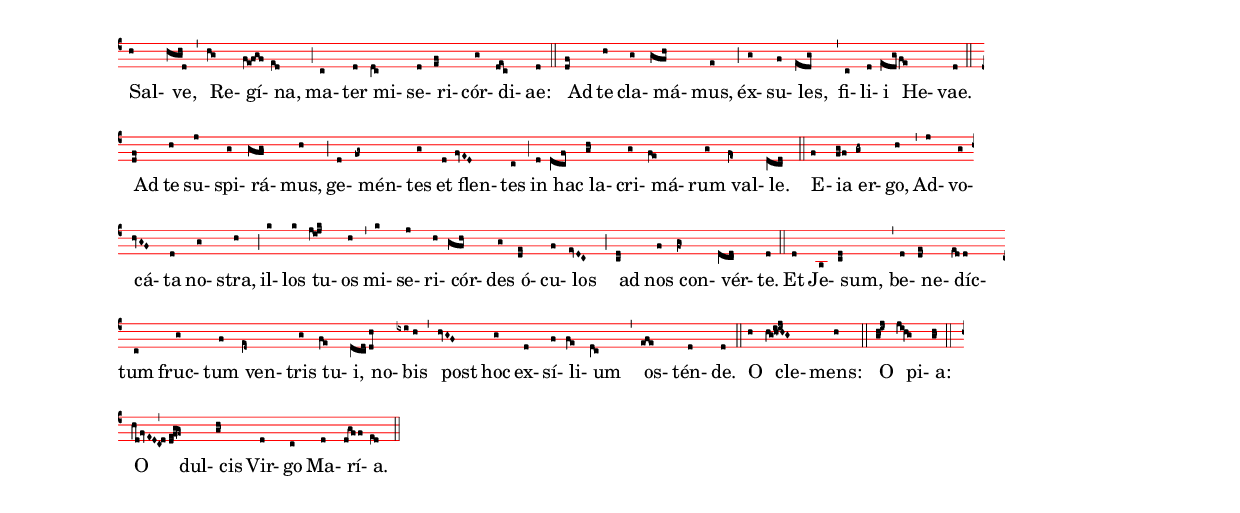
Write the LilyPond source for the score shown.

\version "2.12.0"

#(set-global-staff-size 15)
\paper{
  ragged-right=##t
  line-width=17\cm
  indent=0\cm
}

\layout {
  \context { \Score
    \override PaperColumn #'keep-inside-line = ##t
    \override NonMusicalPaperColumn #'keep-inside-line = ##t
  }
}

\include "gregorian.ly" 

\score {
  <<
    \new VaticanaVoice = "cantus" {
      \clef "vaticana-do3"
      % Verse 1 — Salve, Regína
      a\melisma \[ a \flexa g \pes a\melismaEnd \] d
      \divisioMinima
      \[ a\melisma \flexa g\melismaEnd \]
      \[ f\melisma \flexa e f \pes g \flexa f\melismaEnd \]
      \[ e\melisma \flexa d\melismaEnd \]
      \divisioMaior
      c d \[d\melisma \flexa c\melismaEnd \] d
      \[ e\melisma \pes f\melismaEnd\] g
      \[d\melisma \pes e \flexa c\melismaEnd \] d
      \finalis
      % Verse 2 — Vita, dulcédo
      % a\melisma \[ a \flexa g \pes a\melismaEnd \] d
      % \divisioMinima
      % \[ a\melisma \flexa g\melismaEnd \]
      % \[ f\melisma \flexa e f \pes g \flexa f\melismaEnd \]
      % \[ e\melisma \flexa d\melismaEnd \]
      % \divisioMaior
      % c d \[e\melisma \pes f\melismaEnd \] g
      % \[d\melisma \pes e \flexa c\melismaEnd \] d
      % \finalis
      % Verse 3 — Ad te clamámus
      \[ d\melisma \pes f\melismaEnd\] a g
      \[ g\melisma \flexa f \pes a\melismaEnd\] e
      \divisioMaior
      g f \[ e\melisma \flexa d \pes g\melismaEnd \]
      \divisioMinima
      c d \[ e\melisma \flexa d \pes g\melismaEnd \]
      \[ f\melisma \flexa e\melismaEnd \] d
      \finalis
      % Verse 4 — Ad te suspirámus
      \[ d\melisma \pes f\melismaEnd \] a c' g
      \[ g\melisma \flexa f \pes g\melismaEnd \] a
      \divisioMaior
      d \[ f\melisma \pes \deminutum g\melismaEnd \] g d
      \[ \virga f\melisma \inclinatum e \inclinatum d\melismaEnd \]
      c \divisioMaior
      d \[ d\melisma \flexa c \pes f\melismaEnd \]
      \[ g\melisma \pes a\melismaEnd \]
      g \[ f\melisma \flexa e\melismaEnd \] g
      \[ f\melisma \flexa \deminutum e\melismaEnd \]
      \[ d\melisma \flexa c \pes d\melismaEnd \]
      \finalis
      % Verse 5 — Eia ergo, Advocáta nostra
      f\melisma \[ f \pes g\melismaEnd \] f
      \[ g\melisma \pes \deminutum a\melismaEnd \] a
      \divisioMinima
      c' g \[ \virga a\melisma \inclinatum g \inclinatum f\melismaEnd \] d g a
      \divisioMaior
      d' d' \[ c'\melisma \flexa b c' \pes d'\melismaEnd \] a
      \divisioMinima
      d' c' a \[ g\melisma \flexa f \pes a\melismaEnd \] g
      \[ d\melisma \pes e\melismaEnd \] f
      \[ \virga e\melisma \inclinatum d \inclinatum c\melismaEnd \]
      \divisioMaior
      \[ c\melisma \pes d\melismaEnd \]
      f \[ g\melisma \flexa \deminutum f\melismaEnd \]
      \[ d\melisma \flexa c \pes d\melismaEnd \] d
      \finalis
      % Verse 6 — Et Jesum
      d a, \[ c\melisma \pes d\melismaEnd \]
      \divisioMinima
      d \[ d\melisma \pes e\melismaEnd \] \[ e\melisma \flexa d d\melismaEnd \]
      c g f \[ e\melisma \flexa \deminutum d\melismaEnd \] g
      \[ f\melisma \flexa e\melismaEnd \]
      \[ d\melisma \flexa c \pes d\melismaEnd \]
      \[ d\melisma \pes a \] \virga bes\melismaEnd a
      \divisioMinima
      \[ \virga a\melisma \inclinatum g \inclinatum f\melismaEnd \] g d f
      \[ f\melisma \flexa e\melismaEnd \] \[ d\melisma \flexa c\melismaEnd \]
      \divisioMinima
      \[ e\melisma \pes f \flexa e\melismaEnd \] d d
      \finalis
      % Verse 7 ad finem — O clemens: O pia: O dulcis Virgo María
      a\melisma \[a \flexa g a \quilisma b \pes c'\melismaEnd \]
      \[ \virga b\melisma \inclinatum a \inclinatum g\melismaEnd \] a
      \finalis
      \[ g\melisma \pes a \quilisma b \pes c' \] \[ c' \flexa b\melismaEnd \]
      \[ a\melisma \flexa g\melismaEnd \] \[ g\melisma \pes a\melismaEnd \]
      \finalis
      \[ a\melisma \flexa d \virga f \inclinatum e \inclinatum d \inclinatum c d \]
      \divisioMinima
      \[ d \pes e f \pes g\melismaEnd \]
      \[ g\melisma \flexa \deminutum f\melismaEnd \]
      \[ g\melisma \pes a\melismaEnd \]
      d c d \[ d\melisma \pes g \flexa f f\melismaEnd \]
      \[ e\melisma \flexa d\melismaEnd \]
      \finalis
    }
    \new Lyrics \lyricsto "cantus" {
      Sal- ve, Re- gí- na, ma- ter mi- se- ri- cór- di- ae:
      % Vi- ta, dul- cé- do, et spes no- stra, sal- ve.
      Ad te cla- má- mus, éx- su- les, fi- li- i He- vae.
      Ad te su- spi- rá- mus, ge- mén- tes et flen- tes in hac la- cri- má- rum
      val- le.
      E- ia er- go, Ad- vo- cá- ta no- stra, il- los tu- os mi- se- ri- cór- des
      ó- cu- los ad nos con- vér- te.
      Et Je- sum, be- ne- díc- tum fruc- tum ven- tris tu- i, no- bis post hoc
      ex- sí- li- um os- tén- de.
      O cle- mens:
      O pi- a:
      O dul- cis Vir- go Ma- rí- a.
    }
  >>
}

\layout {
  \context {
    \Staff
    \consists Custos_engraver
  }
}

